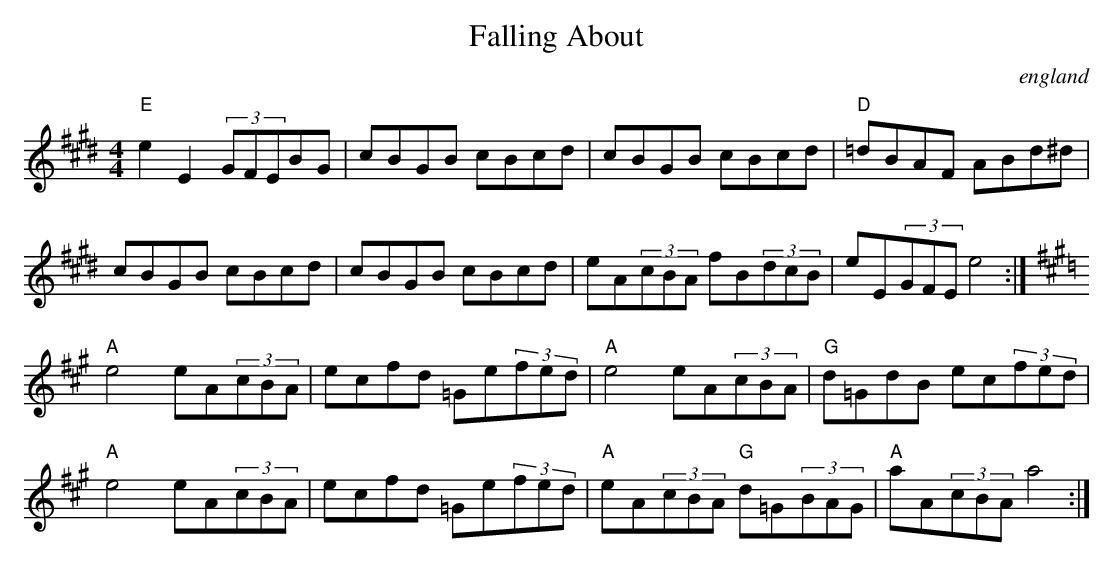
X:1
T:Falling About
O:england
M:4/4
L:1/4
K:E
"E"eE (3G/2F/2E/2B/2G/2|c/2B/2G/2B/2 c/2B/2c/2d/2|c/2B/2G/2B/2 c/2B/2c/2d/2|\
"D"=d/2B/2A/2F/2 A/2B/2d/2^d/2|
c/2B/2G/2B/2 c/2B/2c/2d/2|c/2B/2G/2B/2 c/2B/2c/2d/2|\
e/2A/2(3c/2B/2A/2 f/2B/2(3d/2c/2B/2|e/2E/2(3G/2F/2E/2 e2:|
K:A
"A"e2 e/2A/2(3c/2B/2A/2|e/2c/2f/2d/2 =G/2e/2(3f/2e/2d/2|\
K:A
"A"e2 e/2A/2(3c/2B/2A/2|"G"d/2=G/2d/2B/2 e/2c/2(3f/2e/2d/2|
"A"e2 e/2A/2(3c/2B/2A/2|e/2c/2f/2d/2 =G/2e/2(3f/2e/2d/2|\
"A"e/2A/2(3c/2B/2A/2 "G"d/2=G/2(3B/2A/2G/2|"A"a/2A/2(3c/2B/2A/2 a2:|
